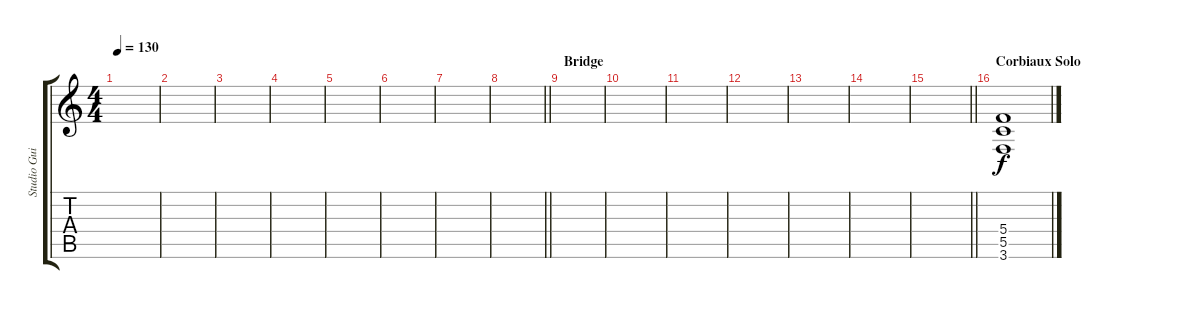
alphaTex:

\track ("Studio Guitar" "Studio Gui") {instrument overdrivenguitar}
\staff {score tabs}
\tuning (D4 A3 F3 C3 G2 D2) {hide}
\ts (4 4)
\tempo 130
\clef g2
\ks c
|
|
|
|
|
|
|
\barLineRight lightlight
|
\section ("" "Bridge")
|
|
|
|
|
|
\barLineRight lightlight
|
\section ("" "Corbiaux Solo")
(5.4 5.5 3.6).1{volume 10 balance 16 instrument distortionguitar}
